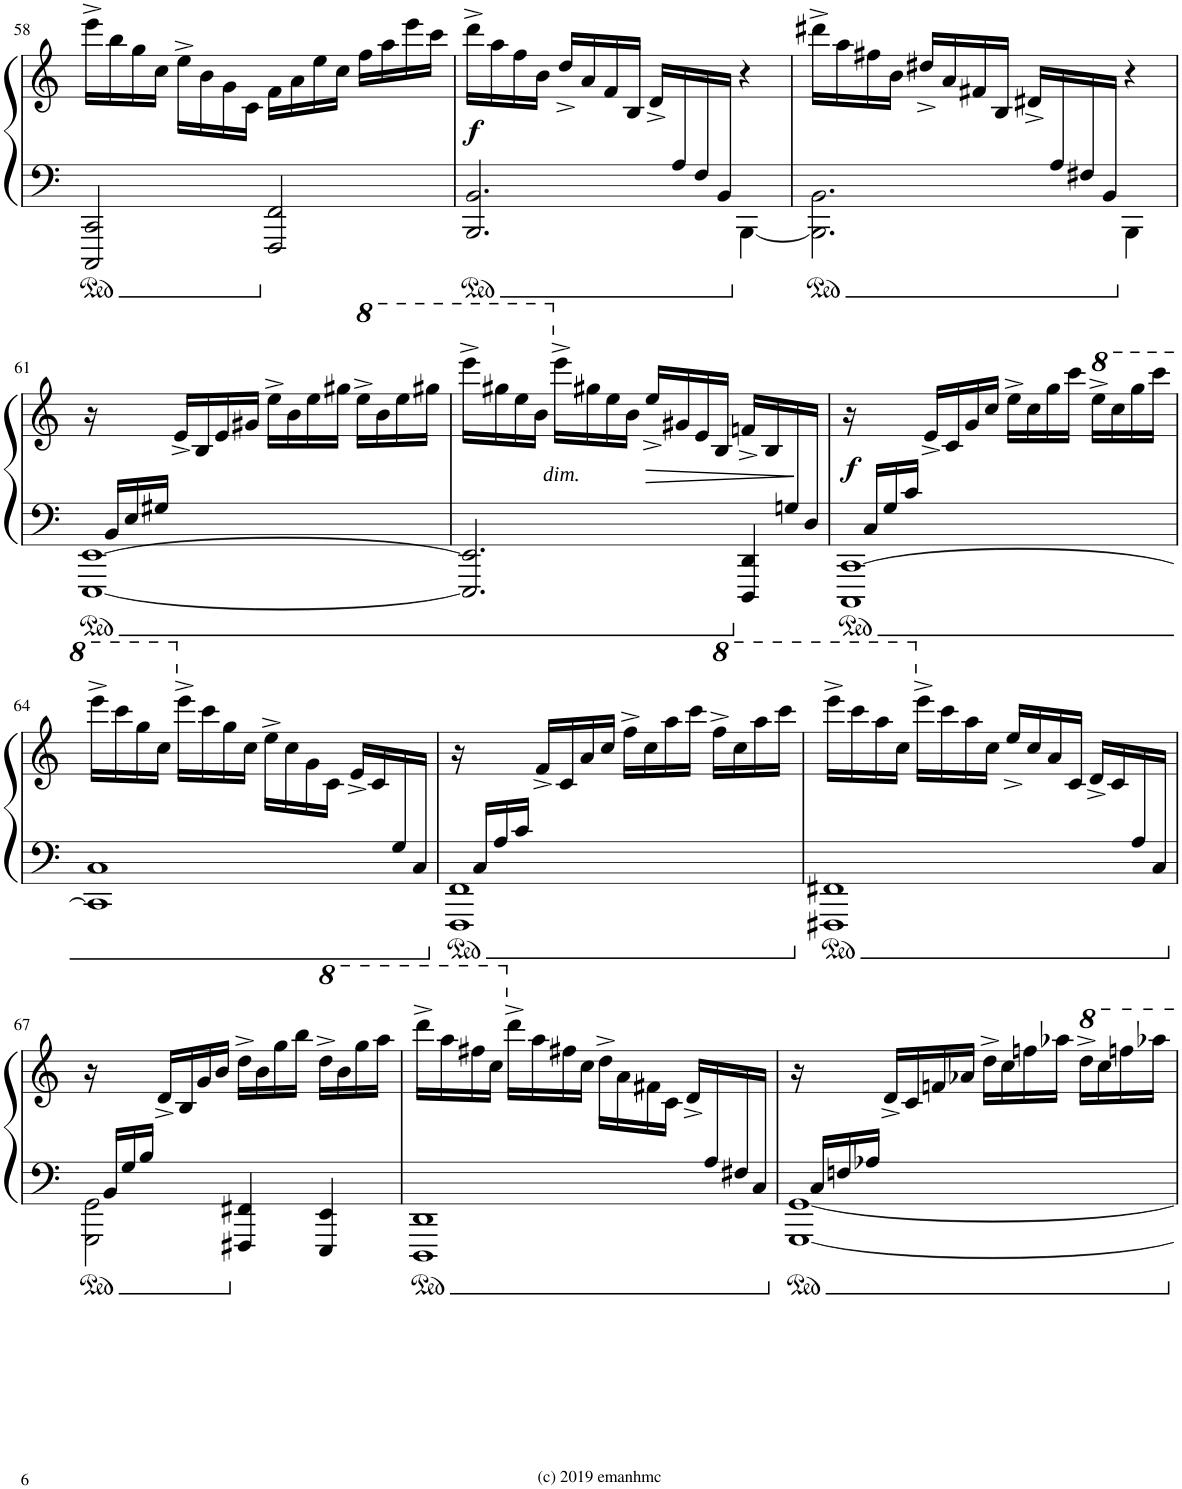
**kern	**kern	**dynam
*part1	*part1	*part1
*staff2	*staff1	*staff1/2
*I"Piano	*	*
*I'Pno.	*	*
!!LO:PB:g=z
*clefF4	*clefG2	*
*k[]	*k[]	*
*M4/4	*M4/4	*
*met(c)	*met(c)	*
=58	=58	=58
2CCC/ 2CC/	16eee^\LL	.
.	16bb\	.
.	16gg\	.
.	16cc\JJ	.
.	16ee^\LL	.
.	16b\	.
.	16g\	.
.	16c\JJ	.
2FFF/ 2FF/	16f\LL	.
.	16a\	.
.	16ee\	.
.	16cc\JJ	.
.	16ff\LL	.
.	16aa\	.
.	16eee\	.
.	16ccc\JJ	.
=59	=59	=59
*^	*	*
!	!	!	!LO:DY:b
16ryy	2.BBB/ 2.BB/	16ddd^\LL	f
.	.	16aa\	.
.	.	16ff\	.
.	.	16b\JJ	.
.	.	16dd^/LL	.
.	.	16a/	.
.	.	16f/	.
.	.	16B/JJ	.
.	.	16d^/LL	.
16A/	.	8.ryy	.
16F/	.	.	.
16BB/JJ	.	.	.
4ryy	[<4BBB\	4r	.
=60	=60	=60	=60
16ryy	2.BBB\] 2.BB\	16ddd#X^\LL	.
.	.	16aa\	.
.	.	16ff#X\	.
.	.	16b\JJ	.
.	.	16dd#X^/LL	.
.	.	16a/	.
.	.	16f#X/	.
.	.	16B/JJ	.
.	.	16d#X^/LL	.
16A/	.	8.ryy	.
16F#X/	.	.	.
16BB/JJ	.	.	.
4ryy	4BBB\	4r	.
!!LO:LB:g=z
=61	=61	=61	=61
16ryy	[1EEE [1EE	16r	.
16BB/LL	.	8.ryy	.
16E/	.	.	.
16G#X/JJ	.	.	.
2.ryy	.	16e^/LL	.
.	.	16B/	.
.	.	16e/	.
.	.	16g#X/JJ	.
.	.	16ee^\LL	.
.	.	16b\	.
.	.	16ee\	.
.	.	16gg#X\JJ	.
*	*	*8va	*
.	.	16eee^\LL	.
.	.	16bb\	.
.	.	16eee\	.
.	.	16ggg#X\JJ	.
=62	=62	=62	=62
2..ryy	2.EEE/] 2.EE/]	16eeee^\LL	.
.	.	16ggg#X\	.
.	.	16eee\	.
.	.	16bb\JJ	.
*	*	*X8va	*
!	!	!	!LO:DY:b
.	.	16eee^\LL	other-dynamics
.	.	16gg#X\	.
.	.	16ee\	.
.	.	16b\JJ	.
!	!	!	!LO:HP:b
.	.	16ee^/LL	>
.	.	16g#X/	.
.	.	16e/	.
.	.	16B/JJ	.
.	4DDD/ 4DD/	16fn^/LL	.
.	.	16B/	.
16Gn/	.	8ryy	.
16D/JJ	.	.	]
=63	=63	=63	=63
!	!	!	!LO:DY:b
16ryy	1CCC [1CC	16r	f
16C/LL	.	8.ryy	.
16G/	.	.	.
16c/JJ	.	.	.
2.ryy	.	16e^/LL	.
.	.	16c/	.
.	.	16g/	.
.	.	16cc/JJ	.
.	.	16ee^\LL	.
.	.	16cc\	.
.	.	16gg\	.
.	.	16ccc\JJ	.
*	*	*8va	*
.	.	16eee^\LL	.
.	.	16ccc\	.
.	.	16ggg\	.
.	.	16cccc\JJ	.
!!LO:LB:g=z
=64	=64	=64	=64
2..ryy	1CC] 1C	16eeee^\LL	.
.	.	16cccc\	.
.	.	16ggg\	.
.	.	16ccc\JJ	.
*	*	*X8va	*
.	.	16eee^\LL	.
.	.	16ccc\	.
.	.	16gg\	.
.	.	16cc\JJ	.
.	.	16ee^\LL	.
.	.	16cc\	.
.	.	16g\	.
.	.	16c\JJ	.
.	.	16e^/LL	.
.	.	16c/	.
16G/	.	8ryy	.
16C/JJ	.	.	.
=65	=65	=65	=65
16ryy	1FFF 1FF	16r	.
16C/LL	.	8.ryy	.
16A/	.	.	.
16c/JJ	.	.	.
2.ryy	.	16f^/LL	.
.	.	16c/	.
.	.	16a/	.
.	.	16cc/JJ	.
.	.	16ff^\LL	.
.	.	16cc\	.
.	.	16aa\	.
.	.	16ccc\JJ	.
*	*	*8va	*
.	.	16fff^\LL	.
.	.	16ccc\	.
.	.	16aaa\	.
.	.	16cccc\JJ	.
=66	=66	=66	=66
2..ryy	1FFF#X 1FF#X	16eeee^\LL	.
.	.	16cccc\	.
.	.	16aaa\	.
.	.	16ccc\JJ	.
*	*	*X8va	*
.	.	16eee^\LL	.
.	.	16ccc\	.
.	.	16aa\	.
.	.	16cc\JJ	.
.	.	16ee^/LL	.
.	.	16cc/	.
.	.	16a/	.
.	.	16c/JJ	.
.	.	16d^/LL	.
.	.	16c/	.
16A/	.	8ryy	.
16C/JJ	.	.	.
!!LO:LB:g=z
=67	=67	=67	=67
16ryy	2GGG\ 2GG\	16r	.
16BB/LL	.	8.ryy	.
16G/	.	.	.
16B/JJ	.	.	.
2.ryy	.	16d^/LL	.
.	.	16B/	.
.	.	16g/	.
.	.	16b/JJ	.
.	4FFF#X/ 4FF#X/	16dd^\LL	.
.	.	16b\	.
.	.	16gg\	.
.	.	16bb\JJ	.
*	*	*8va	*
.	4EEE/ 4EE/	16ddd^\LL	.
.	.	16bb\	.
.	.	16ggg\	.
.	.	16aaa\JJ	.
=68	=68	=68	=68
16ryy	1DDD 1DD	16dddd^\LL	.
.	.	16aaa\	.
.	.	16fff#X\	.
.	.	16ccc\JJ	.
*	*	*X8va	*
.	.	16ddd^\LL	.
.	.	16aa\	.
.	.	16ff#X\	.
.	.	16cc\JJ	.
.	.	16dd^\LL	.
.	.	16a\	.
.	.	16f#X\	.
.	.	16c\JJ	.
.	.	16d^/LL	.
16A/	.	8.ryy	.
16F#X/	.	.	.
16C/JJ	.	.	.
=69	=69	=69	=69
16ryy	[1GGG [<1GG	16r	.
16C/LL	.	8.ryy	.
16Fn/	.	.	.
16A-X/JJ	.	.	.
2.ryy	.	16d^/LL	.
.	.	16c/	.
.	.	16fn/	.
.	.	16a-X/JJ	.
.	.	16dd^\LL	.
.	.	16cc\	.
.	.	16ffn\	.
.	.	16aa-X\JJ	.
.	.	16ddd^\LL	.
.	.	16ccc\	.
.	.	16fffn\	.
.	.	16aaa-X\JJ	.
*v	*v	*	*
=	=	=
*-	*-	*-
